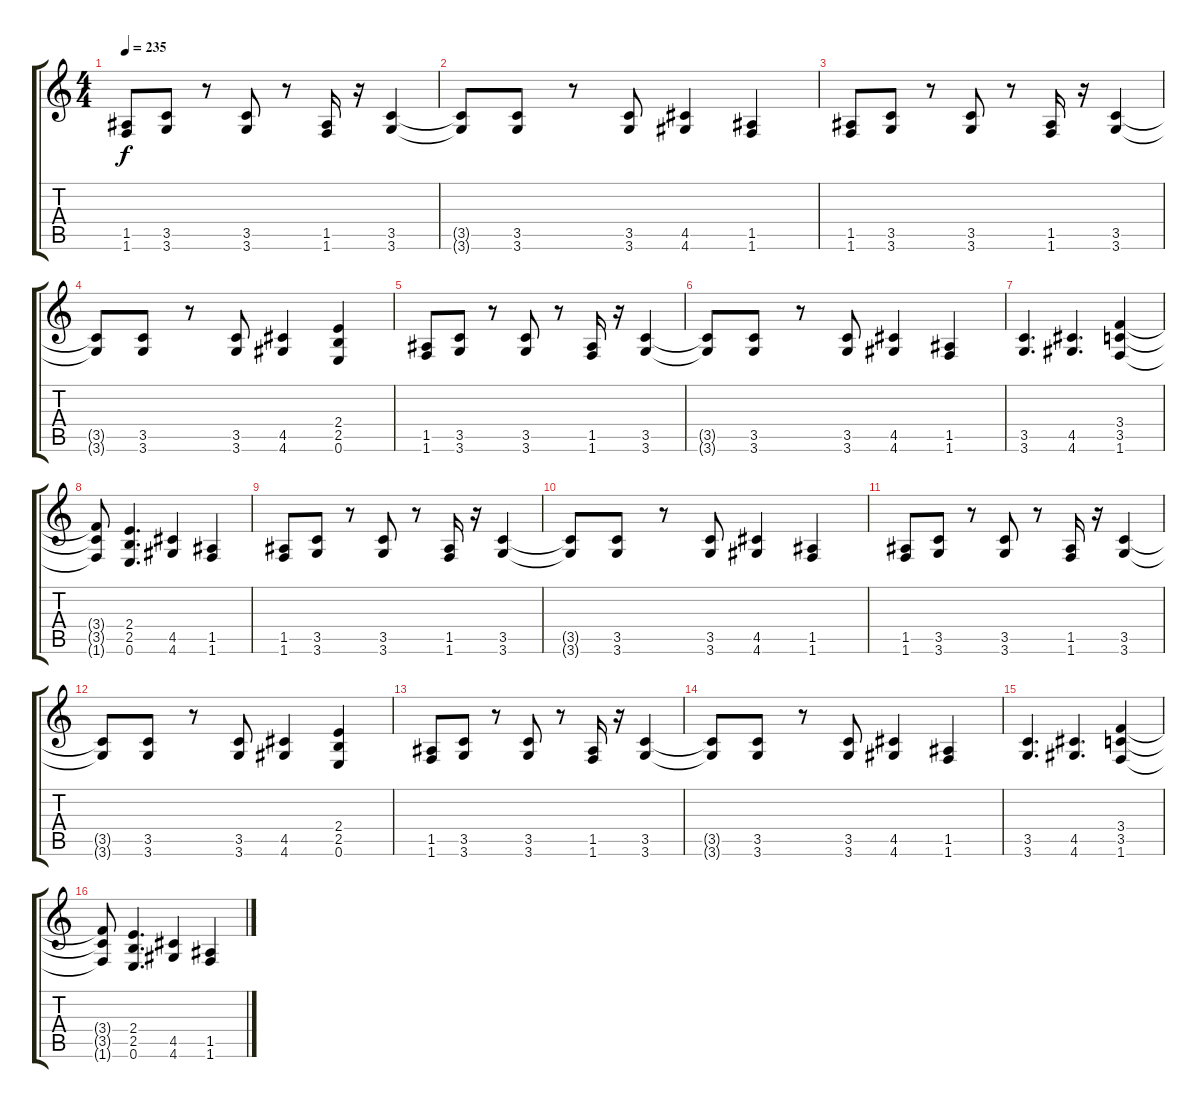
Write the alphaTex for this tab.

\track "" {instrument distortionguitar}
\staff {score tabs}
\tuning (E4 B3 G3 D3 A2 E2) {hide}
\ts (4 4)
\tempo 235
\clef g2
\ks c
(1.5 1.6).8{dy f} (3.5 3.6).8 r.8 (3.5 3.6).8 r.8 (1.5 1.6).16 r.16 (3.5 3.6).4 |
(3.5{t} 3.6{t}).8 (3.5 3.6).8 r.8 (3.5 3.6).8 (4.5 4.6).4 (1.5 1.6).4 |
(1.5 1.6).8 (3.5 3.6).8 r.8 (3.5 3.6).8 r.8 (1.5 1.6).16 r.16 (3.5 3.6).4 |
(3.5{t} 3.6{t}).8 (3.5 3.6).8 r.8 (3.5 3.6).8 (4.5 4.6).4 (2.4 2.5 0.6).4 |
(1.5 1.6).8 (3.5 3.6).8 r.8 (3.5 3.6).8 r.8 (1.5 1.6).16 r.16 (3.5 3.6).4 |
(3.5{t} 3.6{t}).8 (3.5 3.6).8 r.8 (3.5 3.6).8 (4.5 4.6).4 (1.5 1.6).4 |
(3.5 3.6).4{d} (4.5 4.6).4{d} (3.4 3.5 1.6).4 |
(3.4{t} 3.5{t} 1.6{t}).8 (2.4 2.5 0.6).4{d} (4.5 4.6).4 (1.5 1.6).4 |
(1.5 1.6).8 (3.5 3.6).8 r.8 (3.5 3.6).8 r.8 (1.5 1.6).16 r.16 (3.5 3.6).4 |
(3.5{t} 3.6{t}).8 (3.5 3.6).8 r.8 (3.5 3.6).8 (4.5 4.6).4 (1.5 1.6).4 |
(1.5 1.6).8 (3.5 3.6).8 r.8 (3.5 3.6).8 r.8 (1.5 1.6).16 r.16 (3.5 3.6).4 |
(3.5{t} 3.6{t}).8 (3.5 3.6).8 r.8 (3.5 3.6).8 (4.5 4.6).4 (2.4 2.5 0.6).4 |
(1.5 1.6).8 (3.5 3.6).8 r.8 (3.5 3.6).8 r.8 (1.5 1.6).16 r.16 (3.5 3.6).4 |
(3.5{t} 3.6{t}).8 (3.5 3.6).8 r.8 (3.5 3.6).8 (4.5 4.6).4 (1.5 1.6).4 |
(3.5 3.6).4{d} (4.5 4.6).4{d} (3.4 3.5 1.6).4 |
(3.4{t} 3.5{t} 1.6{t}).8 (2.4 2.5 0.6).4{d} (4.5 4.6).4 (1.5 1.6).4
